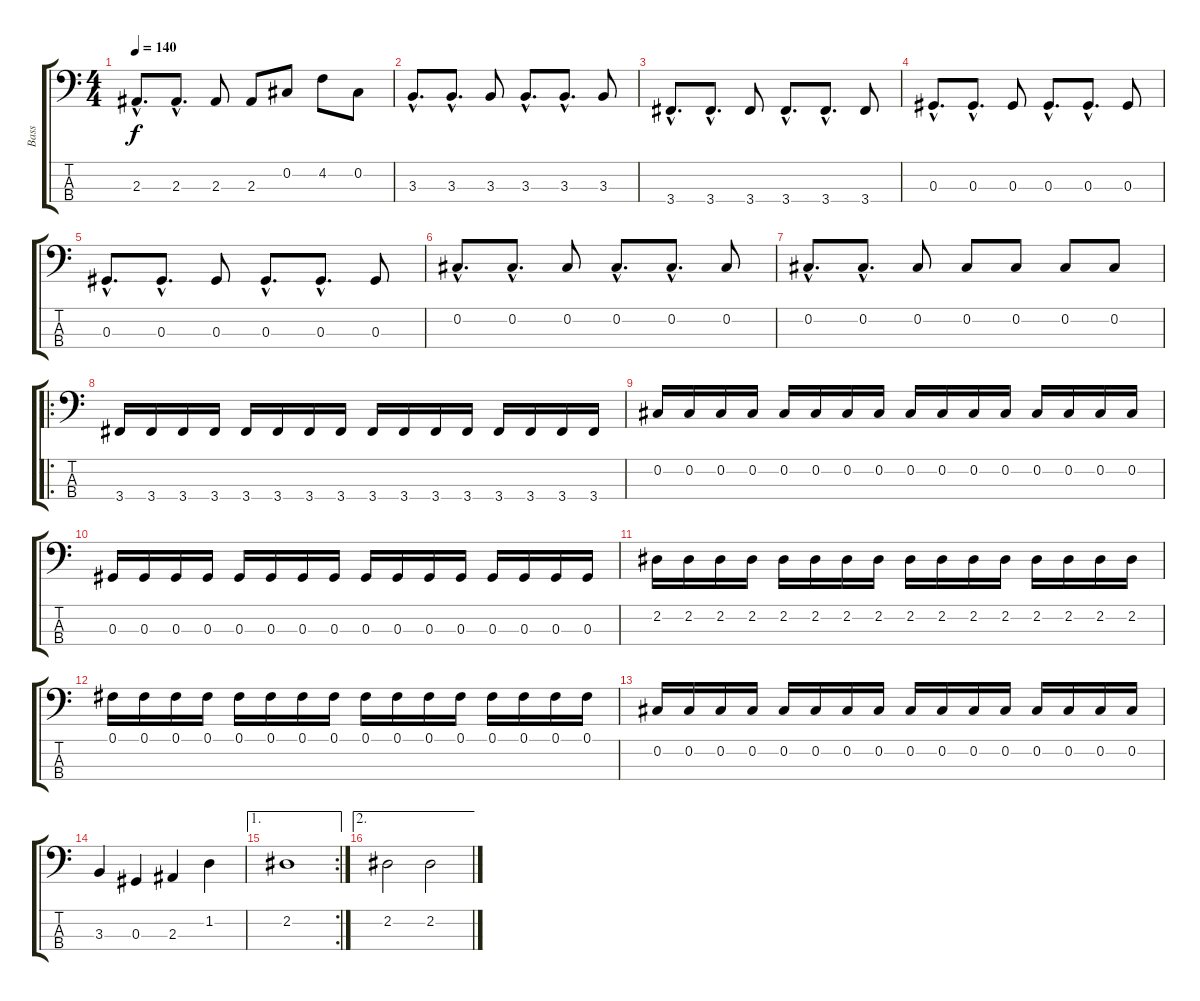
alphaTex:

\track ("Bass" "Bass") {instrument electricbassfinger}
\staff {score tabs}
\tuning (Gb2 Db2 Ab1 Eb1) {hide}
\ts (4 4)
\tempo 140
\clef f4
\ks c
2.3{hac}.8{d dy f} 2.3{hac}.8{d} 2.3.8 2.3.8 0.2.8 4.2.8 0.2.8 |
3.3{hac}.8{d} 3.3{hac}.8{d} 3.3.8 3.3{hac}.8{d} 3.3{hac}.8{d} 3.3.8 |
3.4{hac}.8{d} 3.4{hac}.8{d} 3.4.8 3.4{hac}.8{d} 3.4{hac}.8{d} 3.4.8 |
0.3{hac}.8{d} 0.3{hac}.8{d} 0.3.8 0.3{hac}.8{d} 0.3{hac}.8{d} 0.3.8 |
0.3{hac}.8{d} 0.3{hac}.8{d} 0.3.8 0.3{hac}.8{d} 0.3{hac}.8{d} 0.3.8 |
0.2{hac}.8{d} 0.2{hac}.8{d} 0.2.8 0.2{hac}.8{d} 0.2{hac}.8{d} 0.2.8 |
0.2{hac}.8{d} 0.2{hac}.8{d} 0.2.8 0.2.8 0.2.8 0.2.8 0.2.8 |
\ro
3.4.16 3.4.16 3.4.16 3.4.16 3.4.16 3.4.16 3.4.16 3.4.16 3.4.16 3.4.16 3.4.16 3.4.16 3.4.16 3.4.16 3.4.16 3.4.16 |
0.2.16 0.2.16 0.2.16 0.2.16 0.2.16 0.2.16 0.2.16 0.2.16 0.2.16 0.2.16 0.2.16 0.2.16 0.2.16 0.2.16 0.2.16 0.2.16 |
0.3.16 0.3.16 0.3.16 0.3.16 0.3.16 0.3.16 0.3.16 0.3.16 0.3.16 0.3.16 0.3.16 0.3.16 0.3.16 0.3.16 0.3.16 0.3.16 |
2.2.16 2.2.16 2.2.16 2.2.16 2.2.16 2.2.16 2.2.16 2.2.16 2.2.16 2.2.16 2.2.16 2.2.16 2.2.16 2.2.16 2.2.16 2.2.16 |
0.1.16 0.1.16 0.1.16 0.1.16 0.1.16 0.1.16 0.1.16 0.1.16 0.1.16 0.1.16 0.1.16 0.1.16 0.1.16 0.1.16 0.1.16 0.1.16 |
0.2.16 0.2.16 0.2.16 0.2.16 0.2.16 0.2.16 0.2.16 0.2.16 0.2.16 0.2.16 0.2.16 0.2.16 0.2.16 0.2.16 0.2.16 0.2.16 |
3.3.4 0.3.4 2.3.4 1.2.4 |
\ae 1
\rc 2
2.2.1 |
\ae 2
2.2.2 2.2.2
